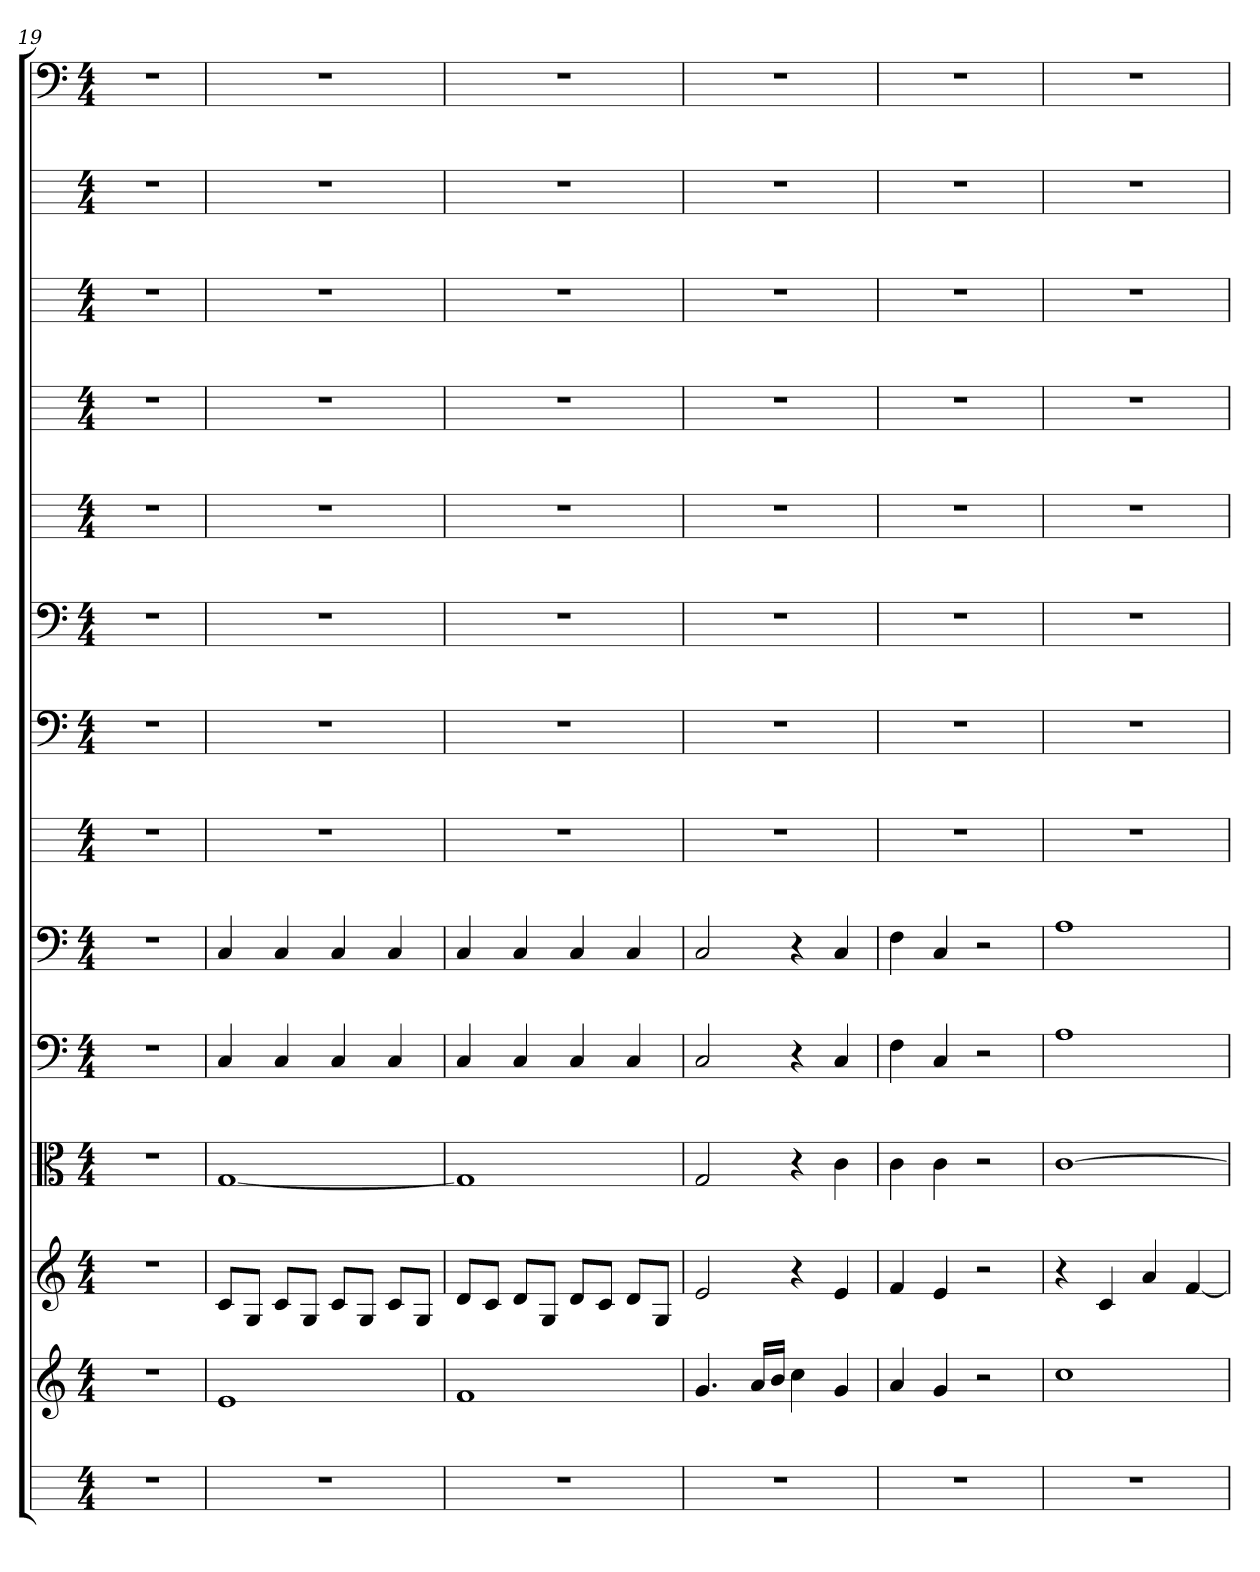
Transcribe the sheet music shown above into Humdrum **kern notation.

**kern	**kern	**kern	**kern	**kern	**kern	**kern	**kern	**kern	**kern	**kern	**kern	**kern	**kern
*part14	*part13	*part12	*part11	*part10	*part9	*part8	*part7	*part6	*part5	*part4	*part3	*part2	*part1
*staff14	*staff13	*staff12	*staff11	*staff10	*staff9	*staff8	*staff7	*staff6	*staff5	*staff4	*staff3	*staff2	*staff1
*	*	*	*clefC3	*clefF4	*clefF4	*	*clefF4	*clefF4	*	*	*	*	*clefF4
*k[]	*k[]	*k[]	*k[]	*k[]	*k[]	*k[]	*k[]	*k[]	*k[]	*k[]	*k[]	*k[]	*k[]
*C:	*C:	*C:	*C:	*C:	*C:	*C:	*C:	*C:	*C:	*C:	*C:	*C:	*C:
*M4/4	*M4/4	*M4/4	*M4/4	*M4/4	*M4/4	*M4/4	*M4/4	*M4/4	*M4/4	*M4/4	*M4/4	*M4/4	*M4/4
=19	=19	=19	=19	=19	=19	=19	=19	=19	=19	=19	=19	=19	=19
1r	1r	1r	1r	1r	1r	1r	1r	1r	1r	1r	1r	1r	1r
=20	=20	=20	=20	=20	=20	=20	=20	=20	=20	=20	=20	=20	=20
1r	1e	8cL	[1G	4C	4C	1r	1r	1r	1r	1r	1r	1r	1r
.	.	8GJ	.	.	.	.	.	.	.	.	.	.	.
.	.	8cL	.	4C	4C	.	.	.	.	.	.	.	.
.	.	8GJ	.	.	.	.	.	.	.	.	.	.	.
.	.	8cL	.	4C	4C	.	.	.	.	.	.	.	.
.	.	8GJ	.	.	.	.	.	.	.	.	.	.	.
.	.	8cL	.	4C	4C	.	.	.	.	.	.	.	.
.	.	8GJ	.	.	.	.	.	.	.	.	.	.	.
=21	=21	=21	=21	=21	=21	=21	=21	=21	=21	=21	=21	=21	=21
1r	1f	8dL	1G]	4C	4C	1r	1r	1r	1r	1r	1r	1r	1r
.	.	8cJ	.	.	.	.	.	.	.	.	.	.	.
.	.	8dL	.	4C	4C	.	.	.	.	.	.	.	.
.	.	8GJ	.	.	.	.	.	.	.	.	.	.	.
.	.	8dL	.	4C	4C	.	.	.	.	.	.	.	.
.	.	8cJ	.	.	.	.	.	.	.	.	.	.	.
.	.	8dL	.	4C	4C	.	.	.	.	.	.	.	.
.	.	8GJ	.	.	.	.	.	.	.	.	.	.	.
=22	=22	=22	=22	=22	=22	=22	=22	=22	=22	=22	=22	=22	=22
1r	4.g	2e	2G	2C	2C	1r	1r	1r	1r	1r	1r	1r	1r
.	16aLL	.	.	.	.	.	.	.	.	.	.	.	.
.	16bJJ	.	.	.	.	.	.	.	.	.	.	.	.
.	4cc	4r	4r	4r	4r	.	.	.	.	.	.	.	.
.	4g	4e	4c	4C	4C	.	.	.	.	.	.	.	.
=23	=23	=23	=23	=23	=23	=23	=23	=23	=23	=23	=23	=23	=23
1r	4a	4f	4c	4F	4F	1r	1r	1r	1r	1r	1r	1r	1r
.	4g	4e	4c	4C	4C	.	.	.	.	.	.	.	.
.	2r	2r	2r	2r	2r	.	.	.	.	.	.	.	.
=24	=24	=24	=24	=24	=24	=24	=24	=24	=24	=24	=24	=24	=24
1r	1cc	4r	[1c	1A	1A	1r	1r	1r	1r	1r	1r	1r	1r
.	.	4c	.	.	.	.	.	.	.	.	.	.	.
.	.	4a	.	.	.	.	.	.	.	.	.	.	.
.	.	[4f	.	.	.	.	.	.	.	.	.	.	.
=	=	=	=	=	=	=	=	=	=	=	=	=	=
*-	*-	*-	*-	*-	*-	*-	*-	*-	*-	*-	*-	*-	*-
